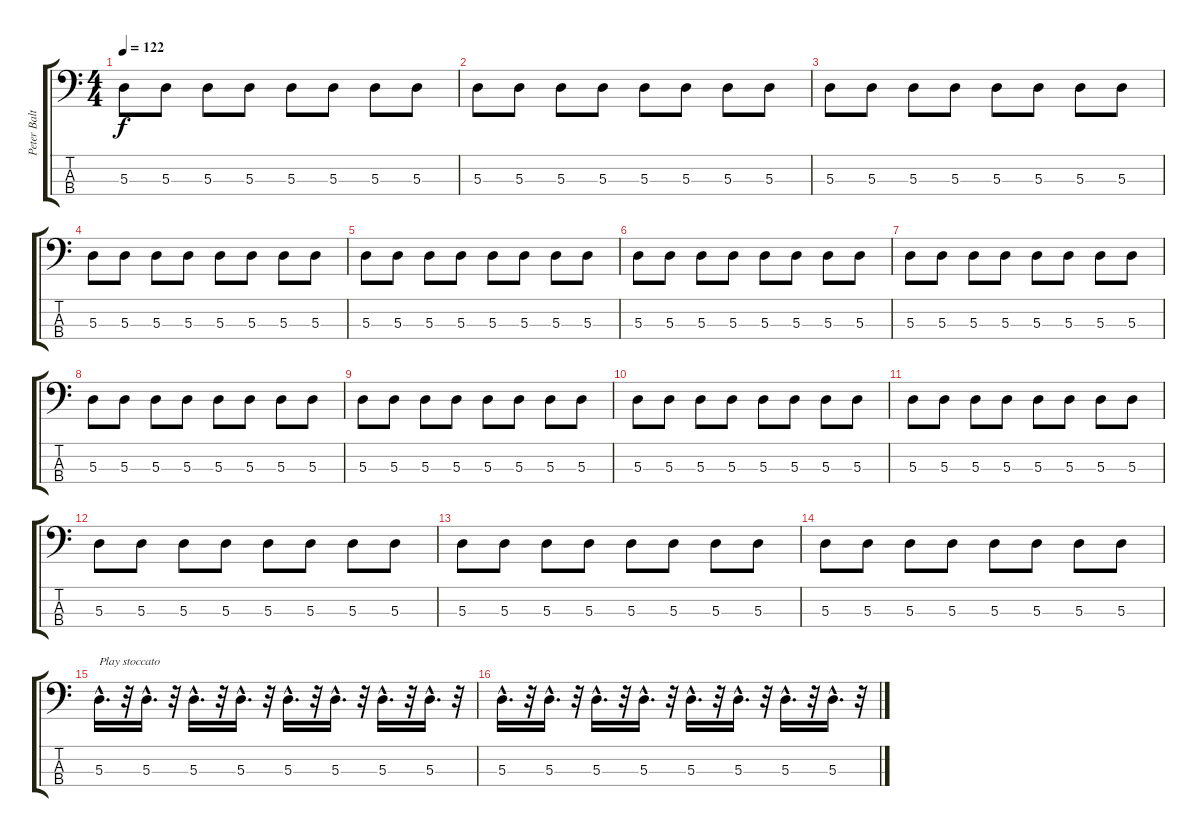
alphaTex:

\track ("Peter Baltes" "Peter Balt") {instrument electricbassfinger}
\staff {score tabs}
\tuning (G2 D2 A1 E1) {hide}
\ts (4 4)
\tempo 122
\clef f4
\ks c
5.3.8{dy f} 5.3.8 5.3.8 5.3.8 5.3.8 5.3.8 5.3.8 5.3.8 |
5.3.8 5.3.8 5.3.8 5.3.8 5.3.8 5.3.8 5.3.8 5.3.8 |
5.3.8 5.3.8 5.3.8 5.3.8 5.3.8 5.3.8 5.3.8 5.3.8 |
5.3.8 5.3.8 5.3.8 5.3.8 5.3.8 5.3.8 5.3.8 5.3.8 |
5.3.8 5.3.8 5.3.8 5.3.8 5.3.8 5.3.8 5.3.8 5.3.8 |
5.3.8 5.3.8 5.3.8 5.3.8 5.3.8 5.3.8 5.3.8 5.3.8 |
5.3.8 5.3.8 5.3.8 5.3.8 5.3.8 5.3.8 5.3.8 5.3.8 |
5.3.8 5.3.8 5.3.8 5.3.8 5.3.8 5.3.8 5.3.8 5.3.8 |
5.3.8 5.3.8 5.3.8 5.3.8 5.3.8 5.3.8 5.3.8 5.3.8 |
5.3.8 5.3.8 5.3.8 5.3.8 5.3.8 5.3.8 5.3.8 5.3.8 |
5.3.8 5.3.8 5.3.8 5.3.8 5.3.8 5.3.8 5.3.8 5.3.8 |
5.3.8 5.3.8 5.3.8 5.3.8 5.3.8 5.3.8 5.3.8 5.3.8 |
5.3.8 5.3.8 5.3.8 5.3.8 5.3.8 5.3.8 5.3.8 5.3.8 |
5.3.8 5.3.8 5.3.8 5.3.8 5.3.8 5.3.8 5.3.8 5.3.8 |
5.3{hac}.16{d txt "Play stoccato"} r.32 5.3{hac}.16{d} r.32 5.3{hac}.16{d} r.32 5.3{hac}.16{d} r.32 5.3{hac}.16{d} r.32 5.3{hac}.16{d} r.32 5.3{hac}.16{d} r.32 5.3{hac}.16{d} r.32 |
5.3{hac}.16{d} r.32 5.3{hac}.16{d} r.32 5.3{hac}.16{d} r.32 5.3{hac}.16{d} r.32 5.3{hac}.16{d} r.32 5.3{hac}.16{d} r.32 5.3{hac}.16{d} r.32 5.3{hac}.16{d} r.32
